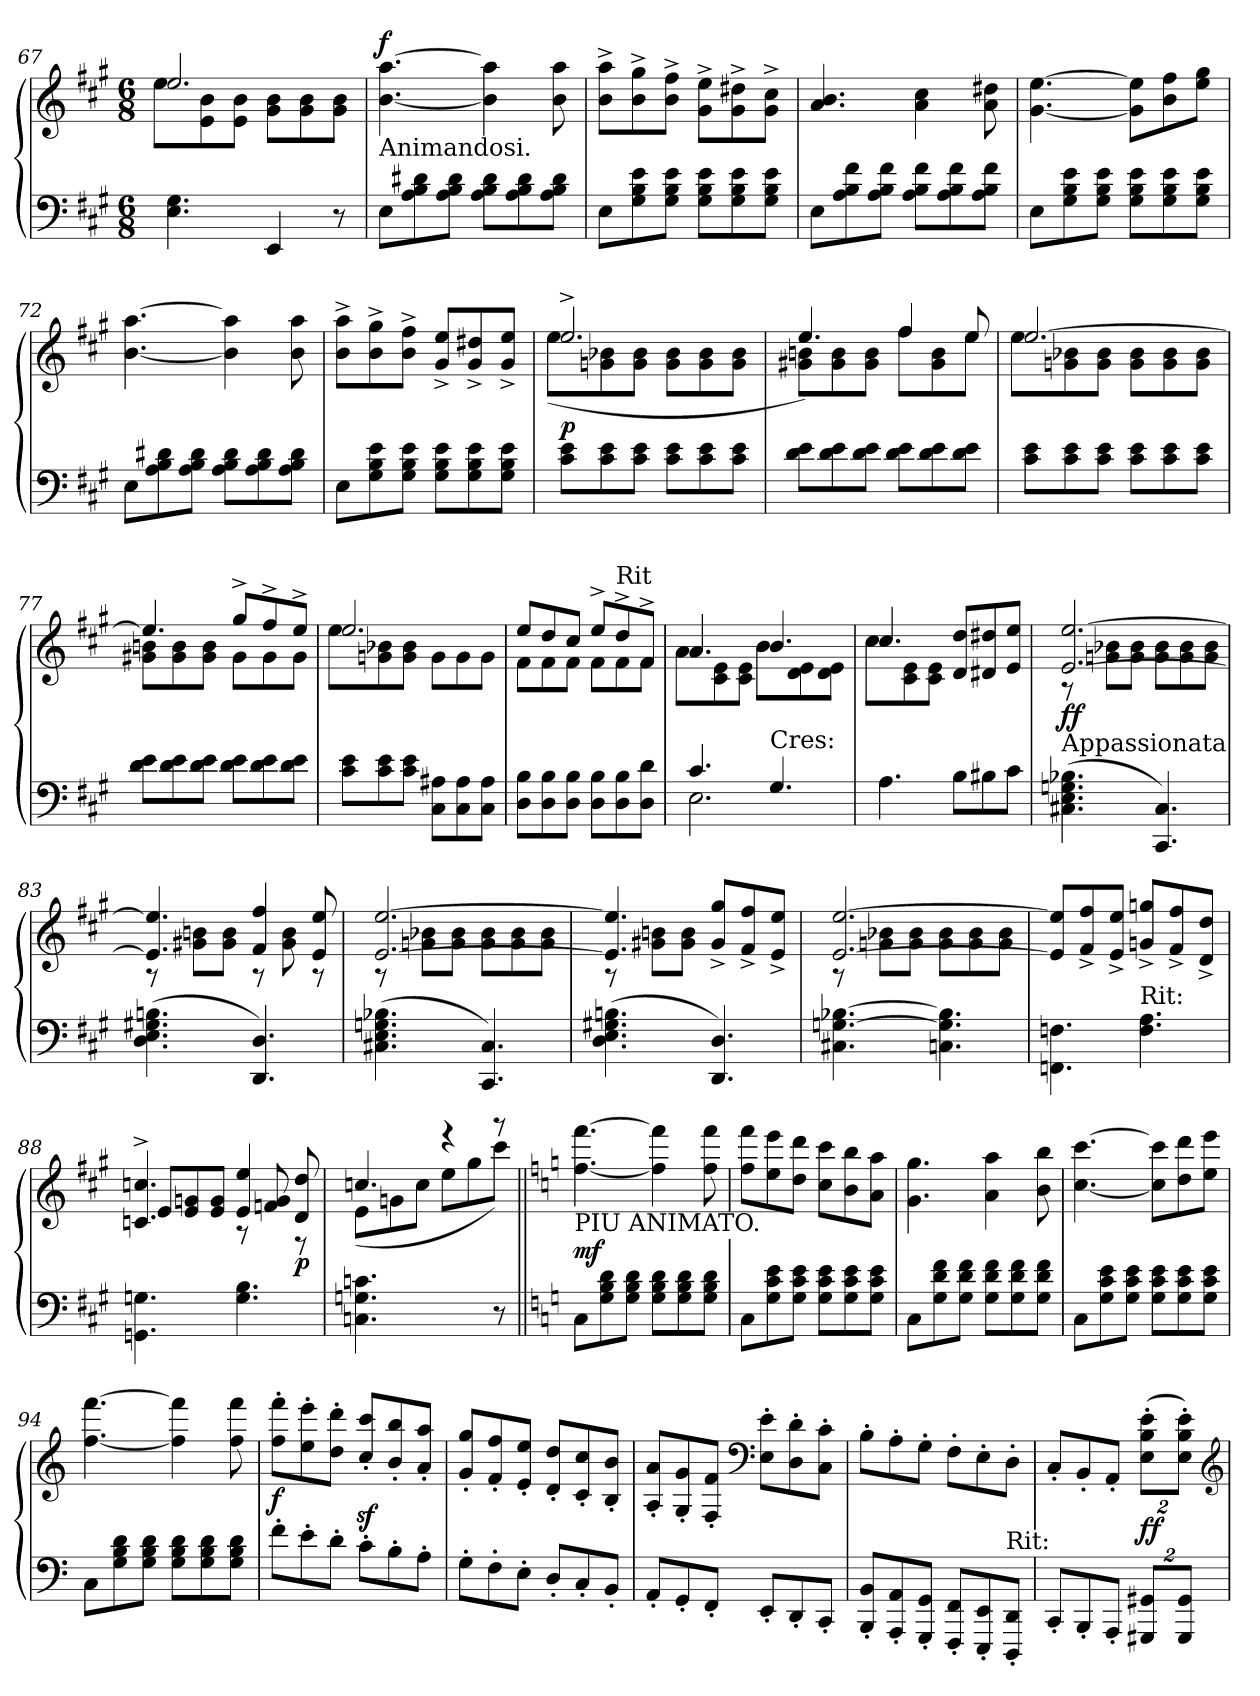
**kern	**kern	**dynam
*part1	*part1	*part1
*staff2	*staff1	*staff1/2
*clefF4	*clefG2	*
*k[f#c#g#]	*k[f#c#g#]	*
*M6/8	*M6/8	*
=67	=67	=67
*	*^	*
4.E\ 4.G#\	2.ee/	8ee\L	.
.	.	8e\ 8b\	.
.	.	8e\ 8b\J	.
4EE/	.	8g#\ 8b\L	.
.	.	8g#\ 8b\	.
8r	.	8g#\ 8b\J	.
=68	=68	=68	=68
!LO:TX:a:t=Animandosi.	!	!	!
!	!	!	!LO:DY:a
*	*v	*v	*
8E\L	[4.b\ [4.aa\	f
8A\ 8B\ 8d#X\	.	.
8A\ 8B\ 8d#\J	.	.
8A\ 8B\ 8d#\L	4b]\ 4aa]\	.
8A\ 8B\ 8d#\	.	.
8A\ 8B\ 8d#\J	8b\ 8aa\	.
=69	=69	=69
8E\L	8b^\ 8aa^\L	.
8G#\ 8B\ 8e\	8b^\ 8gg#^\	.
8G#\ 8B\ 8e\J	8b^\ 8ff#^\J	.
8G#\ 8B\ 8e\L	8g#^\ 8ee^\L	.
8G#\ 8B\ 8e\	8g#^\ 8dd#X^\	.
8G#\ 8B\ 8e\J	8g#^\ 8cc#^\J	.
=70	=70	=70
8E\L	4.a/ 4.b/	.
8A\ 8B\ 8f#\	.	.
8A\ 8B\ 8f#\J	.	.
8A\ 8B\ 8f#\L	4a\ 4cc#\	.
8A\ 8B\ 8f#\	.	.
8A\ 8B\ 8f#\J	8a\ 8dd#X\	.
=71	=71	=71
8E\L	[4.g#\ [4.ee\	.
8G#\ 8B\ 8e\	.	.
8G#\ 8B\ 8e\J	.	.
8G#\ 8B\ 8e\L	8g#]\ 8ee]\L	.
8G#\ 8B\ 8e\	8b\ 8ff#\	.
8G#\ 8B\ 8e\J	8ee\ 8gg#\J	.
=72	=72	=72
8E\L	[4.b\ [4.aa\	.
8A\ 8B\ 8d#X\	.	.
8A\ 8B\ 8d#\J	.	.
8A\ 8B\ 8d#\L	4b]\ 4aa]\	.
8A\ 8B\ 8d#\	.	.
8A\ 8B\ 8d#\J	8b\ 8aa\	.
=73	=73	=73
8E\L	8b^\ 8aa^\L	.
8G#\ 8B\ 8e\	8b^\ 8gg#^\	.
8G#\ 8B\ 8e\J	8b^\ 8ff#^\J	.
8G#\ 8B\ 8e\L	8g#^/ 8ee^/L	.
8G#\ 8B\ 8e\	8g#^/ 8dd#X^/	.
8G#\ 8B\ 8e\J	8g#^/ 8ee^/J	.
=74	=74	=74
*	*^	*
!	!	!	!LO:DY:a=2
8c#\ 8e\L	2.ee^/	(>8ee\L	p
8c#\ 8e\	.	8gn\ 8b-X\	.
8c#\ 8e\J	.	8g\ 8b-\J	.
8c#\ 8e\L	.	8g\ 8b-\L	.
8c#\ 8e\	.	8g\ 8b-\	.
8c#\ 8e\J	.	8g\ 8b-\J	.
=75	=75	=75	=75
8d\ 8e\L	4.ee/)	8g#X\ 8bn\L	.
8d\ 8e\	.	8g#\ 8b\	.
8d\ 8e\J	.	8g#\ 8b\J	.
8d\ 8e\L	4ff#/	8ff#\L	.
8d\ 8e\	.	8g#\ 8b\	.
8d\ 8e\J	8ee/	8ee\J	.
=76	=76	=76	=76
8c#\ 8e\L	[2.ee/	8ee\L	.
8c#\ 8e\	.	8gn\ 8b-X\	.
8c#\ 8e\J	.	8g\ 8b-\J	.
8c#\ 8e\L	.	8g\ 8b-\L	.
8c#\ 8e\	.	8g\ 8b-\	.
8c#\ 8e\J	.	8g\ 8b-\J	.
=77	=77	=77	=77
8d\ 8e\L	4.ee/]	8g#X\ 8bn\L	.
8d\ 8e\	.	8g#\ 8b\	.
8d\ 8e\J	.	8g#\ 8b\J	.
8d\ 8e\L	8gg#^/L	8g#\L	.
8d\ 8e\	8ff#^/	8g#\	.
8d\ 8e\J	8ee^/J	8g#\J	.
=78	=78	=78	=78
8c#\ 8e\L	2.ee/	8ee\L	.
8c#\ 8e\	.	8gn\ 8b-X\	.
8c#\ 8e\J	.	8g\ 8b-\J	.
8C#\ 8A#X\L	.	8g\L	.
8C#\ 8A#\	.	8g\	.
8C#\ 8A#\J	.	8g\J	.
=79	=79	=79	=79
8D\ 8B\L	8ee/L	8f#\L	.
8D\ 8B\	8dd/	8f#\	.
8D\ 8B\J	8cc#/J	8f#\J	.
8D\ 8B\L	8ee^/L	8f#\L	.
!	!LO:TX:a:t=Rit	!	!
8D\ 8B\	8dd^/	8f#\	.
8D\ 8d\J	8f#^/J	8f#\J	.
=80	=80	=80	=80
*^	*	*	*
4.c#/	2.E\	4.a/	8a\L	.
.	.	.	8c#\ 8e\	.
.	.	.	8c#\ 8e\J	.
!LO:TX:a:t=Cres&colon;	!	!	!	!
4.G#/	.	4.b/	8b\L	.
.	.	.	8d\ 8e\	.
.	.	.	8d\ 8e\J	.
*v	*v	*	*	*
=81	=81	=81	=81
4.A\	4.cc#/	8cc#\L	.
.	.	8c#\ 8e\	.
.	.	8c#\ 8e\J	.
8B\L	8d/ 8dd/L	4.ryy	.
8B#X\	8d#X/ 8dd#X/	.	.
8c#\J	8e/ 8ee/J	.	.
=82	=82	=82	=82
!LO:TX:a:t=Appassionata	!	!	!
!	!	!	!LO:DY:b
(>4.C#X\ 4.E\ 4.Gn\ 4.B-X\	[2.e/ [2.ee/	8r	ff
.	.	8gn\ 8b-X\L	.
.	.	8g\ 8b-\J	.
4.CC#/ 4.C#/)	.	8g\ 8b-\L	.
.	.	8g\ 8b-\	.
.	.	8g\ 8b-\J	.
=83	=83	=83	=83
(>4.D\ 4.E\ 4.G#X\ 4.Bn\	4.e]/ 4.ee]/	8r	.
.	.	8g#X\ 8bn\L	.
.	.	8g#\ 8b\J	.
4.DD/ 4.D/)	4f#/ 4ff#/	8r	.
.	.	8g#\ 8b\	.
.	8e/ 8ee/	8r	.
=84	=84	=84	=84
(>4.C#X\ 4.E\ 4.Gn\ 4.B-X\	[2.e/ [2.ee/	8r	.
.	.	8gn\ 8b-X\L	.
.	.	8g\ 8b-\J	.
4.CC#/ 4.C#/)	.	8g\ 8b-\L	.
.	.	8g\ 8b-\	.
.	.	8g\ 8b-\J	.
=85	=85	=85	=85
(>4.D\ 4.E\ 4.G#X\ 4.Bn\	4.e]/ 4.ee]/	8r	.
.	.	8g#X\ 8bn\L	.
.	.	8g#\ 8b\J	.
4.DD/ 4.D/)	8g#^/ 8gg#^/L	4.ryy	.
.	8f#^/ 8ff#^/	.	.
.	8e^/ 8ee^/J	.	.
=86	=86	=86	=86
4.C#X\ [4.Gn\ [4.B-X\	[2.e/ [2.ee/	8r	.
.	.	8gn\ 8b-X\L	.
.	.	8g\ 8b-\J	.
4.Cn\ 4.G]\ 4.B-]\	.	8g\ 8b-\L	.
.	.	8g\ 8b-\	.
.	.	8g\ 8b-\J	.
*	*v	*v	*
=87	=87	=87
4.FFn\ 4.Fn\	8e]/ 8ee]/L	.
.	8f#^/ 8ff#^/	.
.	8e^/ 8ee^/J	.
!LO:TX:a:t=Rit&colon;	!	!
4.F\ 4.A\	8gn^/ 8ggn^/L	.
.	8f#^/ 8ff#^/	.
.	8d^/ 8dd^/J	.
=88	=88	=88
*	*^	*
4.GGn\ 4.Gn\	4.cn^/ 4.ccn^/	8e/L	.
.	.	8e/ 8gn/	.
.	.	8e/ 8g/J	.
4.G\ 4.B\	4e/ 4ee/	8r	.
.	.	8fn/ 8g/	.
!	!	!	!LO:DY:b
.	8d/ 8dd/	8r	p
=89	=89	=89	=89
4.Cn\ 4.Gn\ 4.cn\	4.ccn/	(<8e\L	.
.	.	8gn\	.
.	.	8cc\J	.
4ryy	4r	8ee\L	.
.	.	8gg#\	.
8r	8r	8ccc#\J)	.
*	*v	*v	*
=90||	=90||	=90||
*k[]	*k[]	*
*	*^	*
!LO:TX:a:t=PIU ANIMATO.	!	!	!
!	!	!	!LO:DY:a=2
*	*v	*v	*
8C\L	[4.ff\ [4.fff\	mf
8G\ 8B\ 8d\	.	.
8G\ 8B\ 8d\J	.	.
8G\ 8B\ 8d\L	4ff]\ 4fff]\	.
8G\ 8B\ 8d\	.	.
8G\ 8B\ 8d\J	8ff\ 8fff\	.
=91	=91	=91
8C\L	8ff\ 8fff\L	.
8G\ 8c\ 8e\	8ee\ 8eee\	.
8G\ 8c\ 8e\J	8dd\ 8ddd\J	.
8G\ 8c\ 8e\L	8cc\ 8ccc\L	.
8G\ 8c\ 8e\	8b\ 8bb\	.
8G\ 8c\ 8e\J	8a\ 8aa\J	.
=92	=92	=92
8C\L	4.g\ 4.gg\	.
8G\ 8d\ 8f\	.	.
8G\ 8d\ 8f\J	.	.
8G\ 8d\ 8f\L	4a\ 4aa\	.
8G\ 8d\ 8f\	.	.
8G\ 8d\ 8f\J	8b\ 8bb\	.
=93	=93	=93
8C\L	[4.cc\ [4.ccc\	.
8G\ 8c\ 8e\	.	.
8G\ 8c\ 8e\J	.	.
8G\ 8c\ 8e\L	8cc]\ 8ccc]\L	.
8G\ 8c\ 8e\	8dd\ 8ddd\	.
8G\ 8c\ 8e\J	8ee\ 8eee\J	.
=94	=94	=94
8C\L	[4.ff\ [4.fff\	.
8G\ 8B\ 8d\	.	.
8G\ 8B\ 8d\J	.	.
8G\ 8B\ 8d\L	4ff]\ 4fff]\	.
8G\ 8B\ 8d\	.	.
8G\ 8B\ 8d\J	8ff\ 8fff\	.
=95	=95	=95
!	!	!LO:DY:b
8f'\L	8ff'\ 8fff'\L	f
8e'\	8ee'\ 8eee'\	.
8d'\J	8dd'\ 8ddd'\J	.
8c'\L	8ccz<'/ 8cccz<'/L	.
8B'\	8b'/ 8bb'/	.
8A'\J	8a'/ 8aa'/J	.
=96	=96	=96
8G'\L	8g'/ 8gg'/L	.
8F'\	8f'/ 8ff'/	.
8E'\J	8e'/ 8ee'/J	.
8D'/L	8d'/ 8dd'/L	.
8C'/	8c'/ 8cc'/	.
8BB'/J	8B'/ 8b'/J	.
=97	=97	=97
8AA'/L	8A'/ 8a'/L	.
8GG'/	8G'/ 8g'/	.
8FF'/J	8F'/ 8f'/J	.
*	*clefF4	*
8EE'/L	8E'\ 8e'\L	.
8DD'/	8D'\ 8d'\	.
8CC'/J	8C'\ 8c'\J	.
=98	=98	=98
8BBB'/ 8BB'/L	8B'\L	.
8AAA'/ 8AA'/	8A'\	.
8GGG'/ 8GG'/J	8G'\J	.
8FFF'/ 8FF'/L	8F'\L	.
8EEE'/ 8EE'/	8E'\	.
!LO:TX:a:t=Rit&colon;	!	!
8DDD'/ 8DD'/J	8D'\J	.
=99	=99	=99
8CC'/L	8C'/L	.
8BBB'/	8BB'/	.
8AAA'/J	8AA'/J	.
*Xbrackettup	*Xbrackettup	*
!	!	!LO:DY:b
16%3GGG#X/ 16%3GG#X/L	(>16%3E'\ 16%3B'\ 16%3e'\L	ff
16%3GGG#/ 16%3GG#/J	16%3E'\ 16%3B'\ 16%3e'\J)	.
*	*clefG2	*
=	=	=
*-	*-	*-
